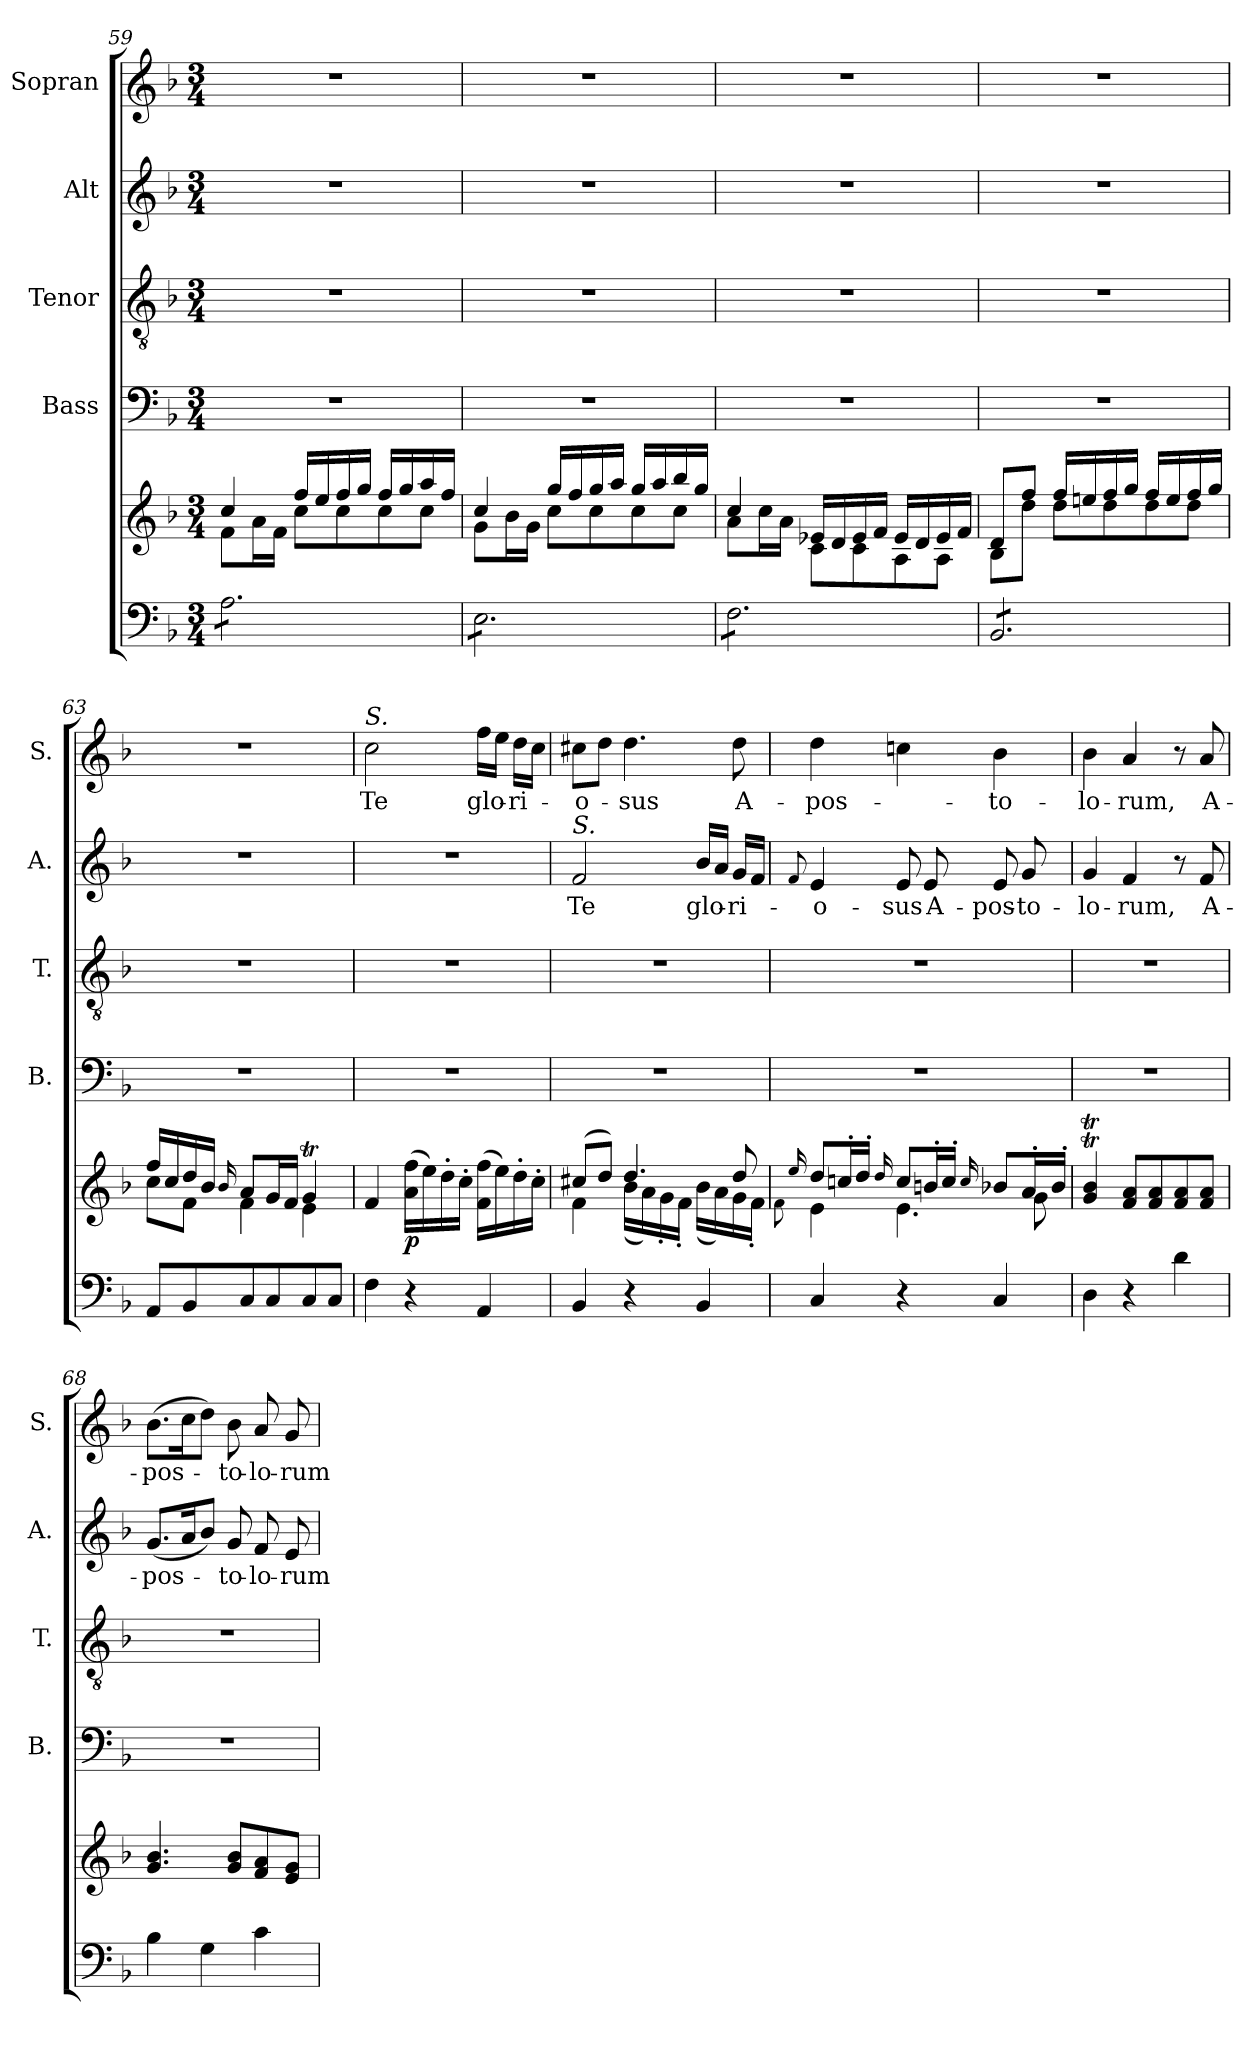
**kern	**kern	**dynam	**kern	**kern	**kern	**text	**kern	**text
*part5	*part5	*part5	*part4	*part3	*part2	*part2	*part1	*part1
*staff6	*staff5	*staff5/6	*staff4	*staff3	*staff2	*staff2	*staff1	*staff1
*	*	*	*I"Bass	*I"Tenor	*I"Alt	*	*I"Sopran	*
*	*	*	*I'B.	*I'T.	*I'A.	*	*I'S.	*
*clefF4	*clefG2	*	*clefF4	*clefGv2	*clefG2	*	*clefG2	*
*k[b-]	*k[b-]	*	*k[b-]	*k[b-]	*k[b-]	*	*k[b-]	*
*F:	*F:	*	*F:	*F:	*F:	*	*F:	*
*M3/4	*M3/4	*	*M3/4	*M3/4	*M3/4	*	*M3/4	*
=59	=59	=59	=59	=59	=59	=59	=59	=59
*	*^	*	*	*	*	*	*	*
*tremolo	*	*	*	*	*	*	*	*	*
8A\L	4cc/	8f\L	.	2.r	2.r	2.r	.	2.r	.
8A\	.	16a\L	.	.	.	.	.	.	.
.	.	16f\JJ	.	.	.	.	.	.	.
8A\	16ff/LL	8cc\L	.	.	.	.	.	.	.
.	16ee/	.	.	.	.	.	.	.	.
8A\	16ff/	8cc\	.	.	.	.	.	.	.
.	16gg/JJ	.	.	.	.	.	.	.	.
8A\	16ff/LL	8cc\	.	.	.	.	.	.	.
.	16gg/	.	.	.	.	.	.	.	.
8A\J	16aa/	8cc\J	.	.	.	.	.	.	.
.	16ff/JJ	.	.	.	.	.	.	.	.
=60	=60	=60	=60	=60	=60	=60	=60	=60	=60
8E\L	4cc/	8g\L	.	2.r	2.r	2.r	.	2.r	.
8E\	.	16b-\L	.	.	.	.	.	.	.
.	.	16g\JJ	.	.	.	.	.	.	.
8E\	16gg/LL	8cc\L	.	.	.	.	.	.	.
.	16ff/	.	.	.	.	.	.	.	.
8E\	16gg/	8cc\	.	.	.	.	.	.	.
.	16aa/JJ	.	.	.	.	.	.	.	.
8E\	16gg/LL	8cc\	.	.	.	.	.	.	.
.	16aa/	.	.	.	.	.	.	.	.
8E\J	16bb-/	8cc\J	.	.	.	.	.	.	.
.	16gg/JJ	.	.	.	.	.	.	.	.
=61	=61	=61	=61	=61	=61	=61	=61	=61	=61
8F\L	4cc/	8a\L	.	2.r	2.r	2.r	.	2.r	.
8F\	.	16cc\L	.	.	.	.	.	.	.
.	.	16a\JJ	.	.	.	.	.	.	.
8F\	16e-X/LL	8c\L	.	.	.	.	.	.	.
.	16d/	.	.	.	.	.	.	.	.
8F\	16e-/	8c\	.	.	.	.	.	.	.
.	16f/JJ	.	.	.	.	.	.	.	.
8F\	16e-/LL	8A\	.	.	.	.	.	.	.
.	16d/	.	.	.	.	.	.	.	.
8F\J	16e-/	8A\J	.	.	.	.	.	.	.
.	16f/JJ	.	.	.	.	.	.	.	.
!!LO:PB:g=z
=62	=62	=62	=62	=62	=62	=62	=62	=62	=62
8BB-/L	8d/L	8B-\L	.	2.r	2.r	2.r	.	2.r	.
8BB-/	8ff/J	8dd\J	.	.	.	.	.	.	.
8BB-/	16ff/LL	8dd\L	.	.	.	.	.	.	.
.	16een/	.	.	.	.	.	.	.	.
8BB-/	16ff/	8dd\	.	.	.	.	.	.	.
.	16gg/JJ	.	.	.	.	.	.	.	.
8BB-/	16ff/LL	8dd\	.	.	.	.	.	.	.
.	16ee/	.	.	.	.	.	.	.	.
8BB-/J	16ff/	8dd\J	.	.	.	.	.	.	.
*Xtremolo	*	*	*	*	*	*	*	*	*
.	16gg/JJ	.	.	.	.	.	.	.	.
=63	=63	=63	=63	=63	=63	=63	=63	=63	=63
8AA/L	16ff/LL	8cc\L	.	2.r	2.r	2.r	.	2.r	.
.	16cc/	.	.	.	.	.	.	.	.
8BB-/	16dd/	8f\J	.	.	.	.	.	.	.
.	16b-/JJ	.	.	.	.	.	.	.	.
.	16qqb-/	.	.	.	.	.	.	.	.
8C/	8a/L	4f\	.	.	.	.	.	.	.
8C/	16g/L	.	.	.	.	.	.	.	.
.	16f/JJ	.	.	.	.	.	.	.	.
8C/	4gT/	4e\	.	.	.	.	.	.	.
8C/J	.	.	.	.	.	.	.	.	.
*	*v	*v	*	*	*	*	*	*	*
=64	=64	=64	=64	=64	=64	=64	=64	=64
!	!	!	!	!	!	!	!LO:TX:a:i:t=S.	!
!	!	!	!	!	!	!	!	!LO:LY:b
4F\	4f/	.	2.r	2.r	2.r	.	2cc\	Te
!	!	!LO:DY:b	!	!	!	!	!	!
4r	(>16a\ 16ff\LL	p	.	.	.	.	.	.
.	16ee\)	.	.	.	.	.	.	.
.	16dd'>\	.	.	.	.	.	.	.
.	16cc'>\JJ	.	.	.	.	.	.	.
!	!	!	!	!	!	!	!	!LO:LY:b
4AA/	(>16f\ 16ff\LL	.	.	.	.	.	16ff\LL	glo-
.	16ee\)	.	.	.	.	.	16ee\JJ	.
!	!	!	!	!	!	!	!	!LO:LY:b
.	16dd'>\	.	.	.	.	.	16dd\LL	-ri-
.	16cc'>\JJ	.	.	.	.	.	16cc\JJ	.
=65	=65	=65	=65	=65	=65	=65	=65	=65
*	*^	*	*	*	*	*	*	*
!	!	!	!	!	!	!LO:TX:a:i:t=S.	!	!	!
!	!	!	!	!	!	!	!LO:LY:b	!	!LO:LY:b
4BB-/	(>8cc#X/L	4f\	.	2.r	2.r	2f/	Te	8cc#X\L	-o-
.	8dd/J)	.	.	.	.	.	.	8dd\J	.
!	!	!	!	!	!	!	!	!	!LO:LY:b
4r	4.dd/	(<16b-\LL	.	.	.	.	.	4.dd\	-sus
.	.	16a\)	.	.	.	.	.	.	.
.	.	16g'<\	.	.	.	.	.	.	.
.	.	16f'<\JJ	.	.	.	.	.	.	.
!	!	!	!	!	!	!	!LO:LY:b	!	!
4BB-/	.	(<16b-\LL	.	.	.	16b-/LL	glo-	.	.
.	.	16a\)	.	.	.	16a/JJ	.	.	.
!	!	!	!	!	!	!	!LO:LY:b	!	!LO:LY:b
.	8dd/	16g\	.	.	.	16g/LL	-ri-	8dd\	A-
.	.	16f'<\JJ	.	.	.	16f/JJ	.	.	.
!!LO:LB:g=z
=66	=66	=66	=66	=66	=66	=66	=66	=66	=66
.	16qqee/	8qqf\	.	.	.	8qqf/	.	.	.
!	!	!	!	!	!	!	!LO:LY:b	!	!LO:LY:b
4C/	8dd/L	4e\	.	2.r	2.r	4e/	-o-	4dd\	-pos-
.	16ccn'>/L	.	.	.	.	.	.	.	.
.	16dd'>/JJ	.	.	.	.	.	.	.	.
.	16qqdd/	.	.	.	.	.	.	.	.
!	!	!	!	!	!	!	!LO:LY:b	!	!
4r	8cc/L	4.e\	.	.	.	8e/	-sus	4ccn\	.
!	!	!	!	!	!	!	!LO:LY:b	!	!
.	16bn'>/L	.	.	.	.	8e/	A-	.	.
.	16cc'>/JJ	.	.	.	.	.	.	.	.
.	16qqcc/	.	.	.	.	.	.	.	.
!	!	!	!	!	!	!	!LO:LY:b	!	!LO:LY:b
4C/	8b-X/L	.	.	.	.	8e/	-pos-	4b-\	-to-
!	!	!	!	!	!	!	!LO:LY:b	!	!
.	16a'>/L	8g\	.	.	.	8g/	-to-	.	.
.	16b-'>/JJ	.	.	.	.	.	.	.	.
*	*v	*v	*	*	*	*	*	*	*
=67	=67	=67	=67	=67	=67	=67	=67	=67
!	!	!	!	!	!	!LO:LY:b	!	!LO:LY:b
4D\	4g/T 4b-/T	.	2.r	2.r	4g/	-lo-	4b-\	-lo-
!	!	!	!	!	!	!LO:LY:b	!	!LO:LY:b
4r	8f/ 8a/L	.	.	.	4f/	-rum,	4a/	-rum,
.	8f/ 8a/	.	.	.	.	.	.	.
4d\	8f/ 8a/	.	.	.	8r	.	8r	.
!	!	!	!	!	!	!LO:LY:b	!	!LO:LY:b
.	8f/ 8a/J	.	.	.	8f/	A-	8a/	A-
=68	=68	=68	=68	=68	=68	=68	=68	=68
!	!	!	!	!	!	!LO:LY:b	!	!LO:LY:b
4B-\	4.g/ 4.b-/	.	2.r	2.r	(<8.g/L	-pos-	(>8.b-\L	-pos-
.	.	.	.	.	16a/k	.	16cc\k	.
4G\	.	.	.	.	8b-/J)	.	8dd\J)	.
!	!	!	!	!	!	!LO:LY:b	!	!LO:LY:b
.	8g/ 8b-/L	.	.	.	8g/	-to-	8b-\	-to-
!	!	!	!	!	!	!LO:LY:b	!	!LO:LY:b
4c\	8f/ 8a/	.	.	.	8f/	-lo-	8a/	-lo-
!	!	!	!	!	!	!LO:LY:b	!	!LO:LY:b
.	8e/ 8g/J	.	.	.	8e/	-rum	8g/	-rum
=	=	=	=	=	=	=	=	=
*-	*-	*-	*-	*-	*-	*-	*-	*-
